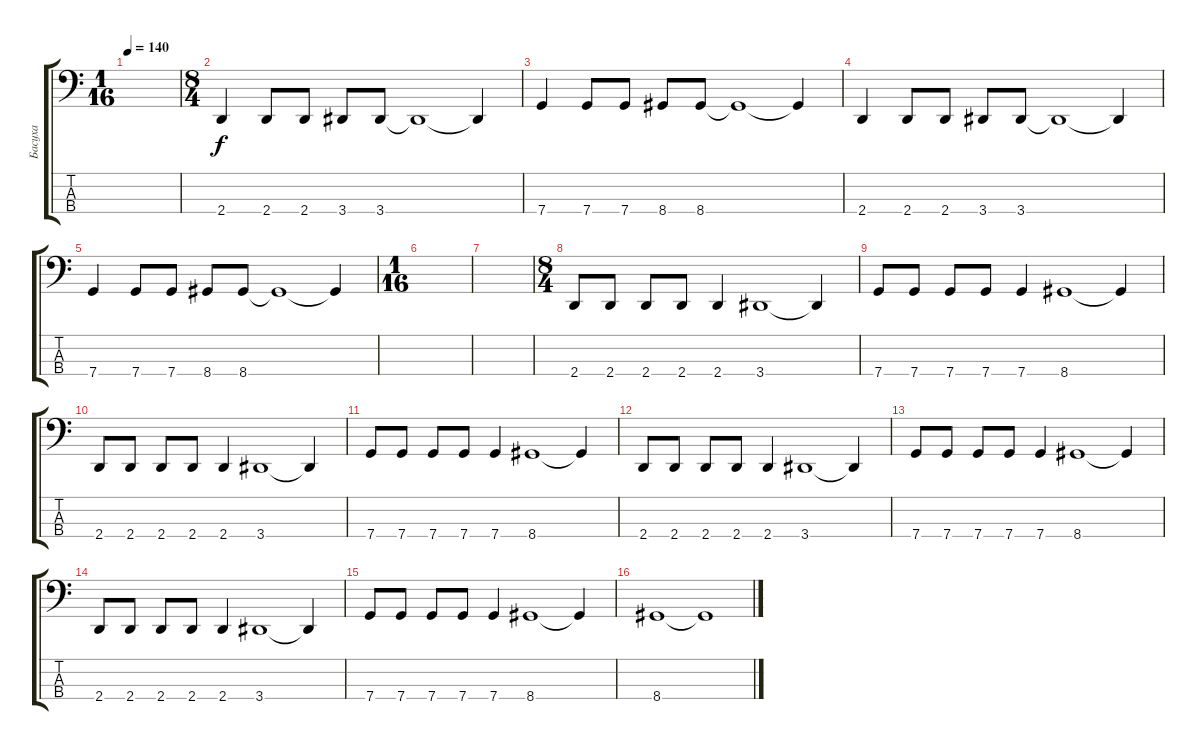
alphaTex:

\track ("Басуха" "Басуха") {instrument electricbassfinger}
\staff {score tabs}
\tuning (F2 C2 G1 C1) {hide}
\ts (1 16)
\tempo 140
\clef f4
\ks c
|
\ts (8 4)
2.4.4 2.4.8 2.4.8 3.4.8 3.4.8 3.4{t}.1 3.4{t}.4 |
7.4.4 7.4.8 7.4.8 8.4.8 8.4.8 8.4{t}.1 8.4{t}.4 |
2.4.4 2.4.8 2.4.8 3.4.8 3.4.8 3.4{t}.1 3.4{t}.4 |
7.4.4 7.4.8 7.4.8 8.4.8 8.4.8 8.4{t}.1 8.4{t}.4 |
\ts (1 16)
|
|
\ts (8 4)
2.4.8 2.4.8 2.4.8 2.4.8 2.4.4 3.4.1 3.4{t}.4 |
7.4.8 7.4.8 7.4.8 7.4.8 7.4.4 8.4.1 8.4{t}.4 |
2.4.8 2.4.8 2.4.8 2.4.8 2.4.4 3.4.1 3.4{t}.4 |
7.4.8 7.4.8 7.4.8 7.4.8 7.4.4 8.4.1 8.4{t}.4 |
2.4.8 2.4.8 2.4.8 2.4.8 2.4.4 3.4.1 3.4{t}.4 |
7.4.8 7.4.8 7.4.8 7.4.8 7.4.4 8.4.1 8.4{t}.4 |
2.4.8 2.4.8 2.4.8 2.4.8 2.4.4 3.4.1 3.4{t}.4 |
7.4.8 7.4.8 7.4.8 7.4.8 7.4.4 8.4.1 8.4{t}.4 |
8.4.1 8.4{t}.1
